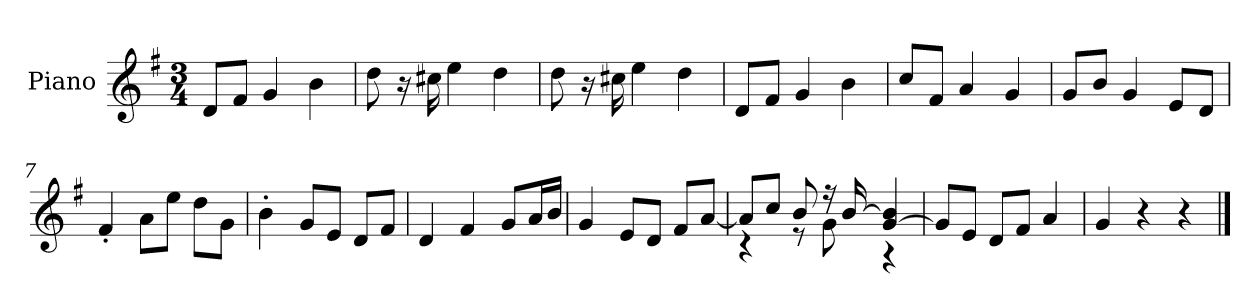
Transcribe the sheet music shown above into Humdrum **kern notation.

**kern
*part1
*staff1
*I"Piano
*I'P-no
*clefG2
*k[f#]
*M3/4
*MM179
=1
8d/L
8f#/J
4g/
4b\
=2
8dd\
16r
16cc#X\
4ee\
4dd\
=3
8dd\
16r
16cc#X\
4ee\
4dd\
=4
8d/L
8f#/J
4g/
4b\
=5
8cc/L
8f#/J
4a/
4g/
=6
8g/L
8b/J
4g/
8e/L
8d/J
=7
4f#'/
8a\L
8ee\J
8dd\L
8g\J
!!LO:LB:g=z
=8
4b'\
8g/L
8e/J
8d/L
8f#/J
=9
4d/
4f#/
8g/L
16a/L
16b/JJ
=10
4g/
8e/L
8d/J
8f#/L
[8a/J
=11
*^
8a/L]	4r
8cc/J	.
8b/	8r
16r	8g\
[16b/	.
[4g/ 4b/]	4r
*v	*v
=12
8g/L]
8e/J
8d/L
8f#/J
4a/
=13
4g/
4r
4r
==
*-
